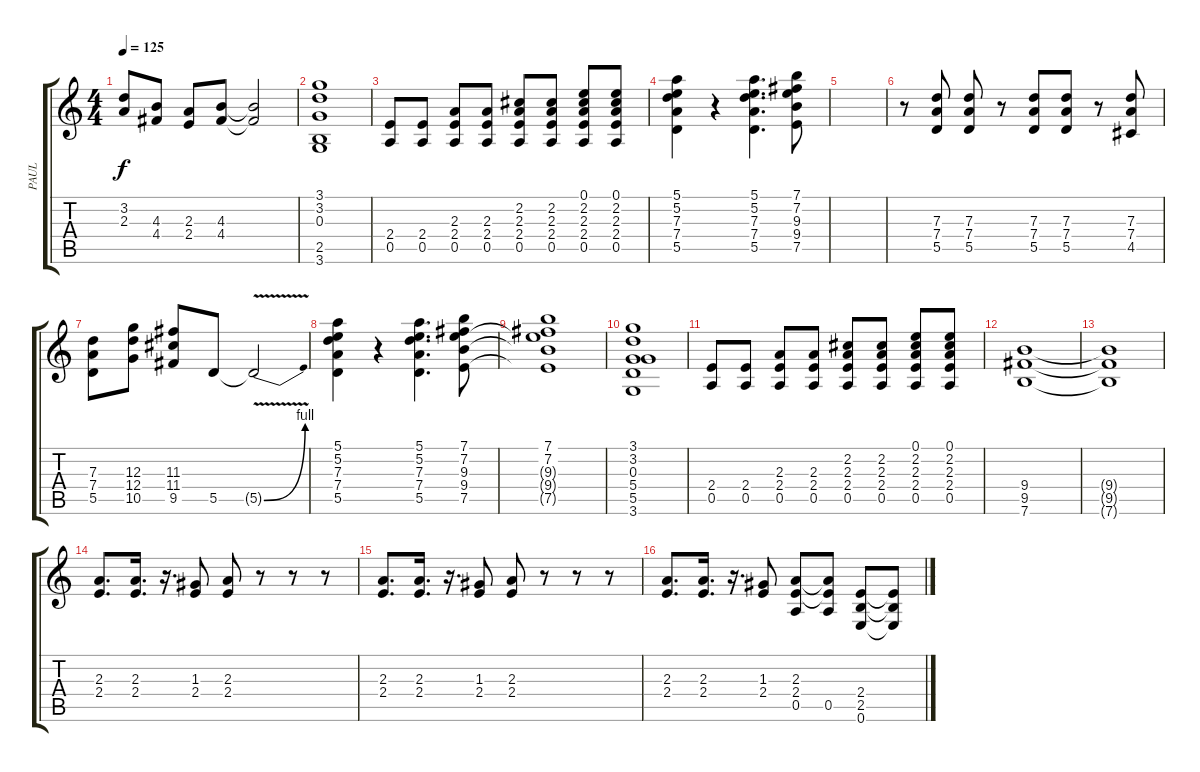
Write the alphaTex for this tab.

\track ("PAUL" "PAUL") {instrument overdrivenguitar}
\staff {score tabs}
\tuning (E4 B3 G3 D3 A2 E2) {hide}
\ts (4 4)
\tempo 125
\clef g2
\ks c
(3.2 2.3).8{dy f} (4.3 4.4).8 (2.3 2.4).8 (4.3 4.4).8 (4.3{t} 4.4{t}).2 |
(3.1 3.2 0.3 2.5 3.6).1 |
(2.4 0.5).8 (2.4 0.5).8 (2.3 2.4 0.5).8 (2.3 2.4 0.5).8 (2.2 2.3 2.4 0.5).8 (2.2 2.3 2.4 0.5).8 (0.1 2.2 2.3 2.4 0.5).8 (0.1 2.2 2.3 2.4 0.5).8 |
(5.1 5.2 7.3 7.4 5.5).4 r.4 (5.1 5.2 7.3 7.4 5.5).4{d} (7.1 7.2 9.3 9.4 7.5).8 |
|
r.8 (7.3 7.4 5.5).8 (7.3 7.4 5.5).8 r.8 (7.3 7.4 5.5).8 (7.3 7.4 5.5).8 r.8 (7.3 7.4 4.5).8 |
(7.3 7.4 5.5).8 (12.3 12.4 10.5).8 (11.3 11.4 9.5).8 5.5.8 5.5{be (bend 0 0 60 4) v t}.2 |
(5.1 5.2 7.3 7.4 5.5).4 r.4 (5.1 5.2 7.3 7.4 5.5).4{d} (7.1 7.2 9.3 9.4 7.5).8 |
(7.1 7.2 9.3{t} 9.4{t} 7.5{t}).1 |
(3.1 3.2 0.3 5.4 5.5 3.6).1 |
(2.4 0.5).8 (2.4 0.5).8 (2.3 2.4 0.5).8 (2.3 2.4 0.5).8 (2.2 2.3 2.4 0.5).8 (2.2 2.3 2.4 0.5).8 (0.1 2.2 2.3 2.4 0.5).8 (0.1 2.2 2.3 2.4 0.5).8 |
(9.4 9.5 7.6).1 |
(9.4{t} 9.5{t} 7.6{t}).1 |
(2.3 2.4).8{d} (2.3 2.4).16{d} r.16{d} (1.3 2.4).8 (2.3 2.4).8 r.8 r.8 r.8 |
(2.3 2.4).8{d} (2.3 2.4).16{d} r.16{d} (1.3 2.4).8 (2.3 2.4).8 r.8 r.8 r.8 |
(2.3 2.4).8{d} (2.3 2.4).16{d} r.16{d} (1.3 2.4).8 (2.3 2.4 0.5).8 (2.3{t} 2.4{t} 0.5).8 (2.4 2.5 0.6).8 (2.4{t} 2.5{t} 0.6{t}).8
